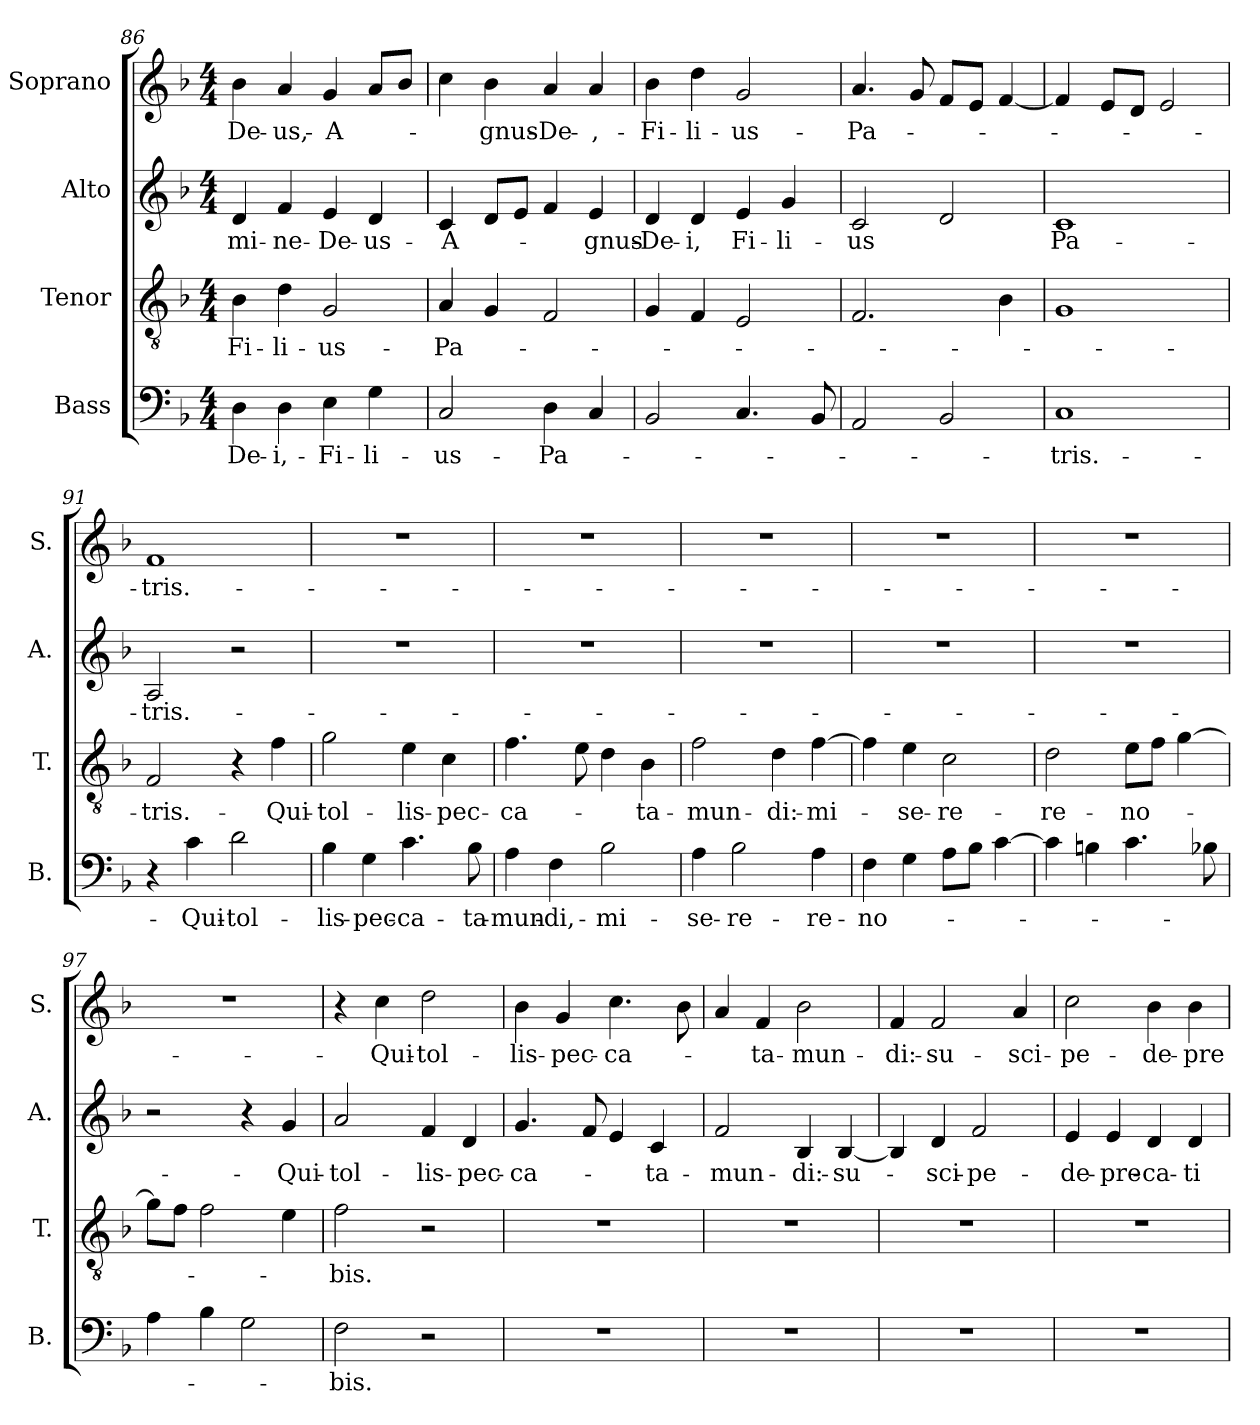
**kern	**text	**kern	**text	**kern	**text	**kern	**text
*part4	*part4	*part3	*part3	*part2	*part2	*part1	*part1
*staff4	*staff4	*staff3	*staff3	*staff2	*staff2	*staff1	*staff1
*I"Bass	*	*I"Tenor	*	*I"Alto	*	*I"Soprano	*
*I'B.	*	*I'T.	*	*I'A.	*	*I'S.	*
!!LO:LB:g=z
*clefF4	*	*clefGv2	*	*clefG2	*	*clefG2	*
*	*	*ITrd7c12	*	*	*	*	*
*k[b-]	*	*k[b-]	*	*k[b-]	*	*k[b-]	*
*F:	*	*F:	*	*F:	*	*F:	*
*M4/4	*	*M4/4	*	*M4/4	*	*M4/4	*
=86	=86	=86	=86	=86	=86	=86	=86
!	!LO:LY:b	!	!LO:LY:b	!	!LO:LY:b	!	!LO:LY:b
4D\	-De-	4BB-\	-Fi-	4d/	-mi-	4b-\	-De-
!	!LO:LY:b	!	!LO:LY:b	!	!LO:LY:b	!	!LO:LY:b
4D\	-i,-	4D\	-li-	4f/	-ne-	4a/	-us,-
!	!LO:LY:b	!	!LO:LY:b	!	!LO:LY:b	!	!LO:LY:b
4E\	-Fi-	2GG/	-us-	4e/	-De-	4g/	-A-
!	!LO:LY:b	!	!	!	!LO:LY:b	!	!
4G\	-li-	.	.	4d/	-us-	8a/L	.
.	.	.	.	.	.	8b-/J	.
=87	=87	=87	=87	=87	=87	=87	=87
!	!LO:LY:b	!	!LO:LY:b	!	!LO:LY:b	!	!
2C/	-us-	4AA/	-Pa-	4c/	-A-	4cc\	.
!	!	!	!	!	!	!	!LO:LY:b
.	.	4GG/	.	8d/L	.	4b-\	-gnus-
.	.	.	.	8e/J	.	.	.
!	!LO:LY:b	!	!	!	!	!	!LO:LY:b
4D\	-Pa-	2FF/	.	4f/	.	4a/	-De-
!	!	!	!	!	!LO:LY:b	!	!LO:LY:b
4C/	.	.	.	4e/	-gnus-	4a/	-,-
=88	=88	=88	=88	=88	=88	=88	=88
!	!	!	!	!	!LO:LY:b	!	!LO:LY:b
2BB-/	.	4GG/	.	4d/	-De-	4b-\	-Fi-
!	!	!	!	!	!LO:LY:b	!	!LO:LY:b
.	.	4FF/	.	4d/	-i,	4dd\	-li-
!	!	!	!	!	!LO:LY:b	!	!LO:LY:b
4.C/	.	2EE/	.	4e/	Fi-	2g/	-us-
!	!	!	!	!	!LO:LY:b	!	!
.	.	.	.	4g/	-li-	.	.
8BB-/	.	.	.	.	.	.	.
=89	=89	=89	=89	=89	=89	=89	=89
!	!	!	!	!	!LO:LY:b	!	!LO:LY:b
2AA/	.	2.FF/	.	2c/	-us	4.a/	-Pa-
.	.	.	.	.	.	8g/	.
2BB-/	.	.	.	2d/	.	8f/L	.
.	.	.	.	.	.	8e/J	.
.	.	4BB-\	.	.	.	[4f/	.
=90	=90	=90	=90	=90	=90	=90	=90
!	!LO:LY:b	!	!	!	!LO:LY:b	!	!
1C	-tris.-	1GG	.	1c	Pa-	4f/]	.
.	.	.	.	.	.	8e/L	.
.	.	.	.	.	.	8d/J	.
.	.	.	.	.	.	2e/	.
=91	=91	=91	=91	=91	=91	=91	=91
!	!	!	!LO:LY:b	!	!LO:LY:b	!	!LO:LY:b
4r	.	2FF/	-tris.-	2A/	-tris.-	1f	-tris.-
!	!LO:LY:b	!	!	!	!	!	!
4c\	-Qui-	.	.	.	.	.	.
!	!LO:LY:b	!	!	!	!	!	!
2d\	-tol-	4r	.	2r	.	.	.
!	!	!	!LO:LY:b	!	!	!	!
.	.	4F\	-Qui-	.	.	.	.
!!LO:PB:g=z
=92	=92	=92	=92	=92	=92	=92	=92
!	!LO:LY:b	!	!LO:LY:b	!	!	!	!
4B-\	-lis-	2G\	-tol-	1r	.	1r	.
!	!LO:LY:b	!	!	!	!	!	!
4G\	-pec-	.	.	.	.	.	.
!	!LO:LY:b	!	!LO:LY:b	!	!	!	!
4.c\	-ca-	4E\	-lis-	.	.	.	.
!	!	!	!LO:LY:b	!	!	!	!
.	.	4C\	-pec-	.	.	.	.
!	!LO:LY:b	!	!	!	!	!	!
8B-\	-ta-	.	.	.	.	.	.
=93	=93	=93	=93	=93	=93	=93	=93
!	!LO:LY:b	!	!LO:LY:b	!	!	!	!
4A\	-mun-	4.F\	-ca-	1r	.	1r	.
!	!LO:LY:b	!	!	!	!	!	!
4F\	-di,-	.	.	.	.	.	.
.	.	8E\	.	.	.	.	.
!	!LO:LY:b	!	!	!	!	!	!
2B-\	-mi-	4D\	.	.	.	.	.
!	!	!	!LO:LY:b	!	!	!	!
.	.	4BB-\	-ta-	.	.	.	.
=94	=94	=94	=94	=94	=94	=94	=94
!	!LO:LY:b	!	!LO:LY:b	!	!	!	!
4A\	-se-	2F\	-mun-	1r	.	1r	.
!	!LO:LY:b	!	!	!	!	!	!
2B-\	-re-	.	.	.	.	.	.
!	!	!	!LO:LY:b	!	!	!	!
.	.	4D\	-di:-	.	.	.	.
!	!LO:LY:b	!	!LO:LY:b	!	!	!	!
4A\	-re-	[4F\	-mi-	.	.	.	.
=95	=95	=95	=95	=95	=95	=95	=95
!	!LO:LY:b	!	!	!	!	!	!
4F\	-no-	4F\]	.	1r	.	1r	.
!	!	!	!LO:LY:b	!	!	!	!
4G\	.	4E\	-se-	.	.	.	.
!	!	!	!LO:LY:b	!	!	!	!
8A\L	.	2C\	-re-	.	.	.	.
8B-\J	.	.	.	.	.	.	.
[4c\	.	.	.	.	.	.	.
=96	=96	=96	=96	=96	=96	=96	=96
!	!	!	!LO:LY:b	!	!	!	!
4c\]	.	2D\	-re-	1r	.	1r	.
4Bn\	.	.	.	.	.	.	.
!	!	!	!LO:LY:b	!	!	!	!
4.c\	.	8E\L	-no-	.	.	.	.
.	.	8F\J	.	.	.	.	.
.	.	[4G\	.	.	.	.	.
8B-X\	.	.	.	.	.	.	.
=97	=97	=97	=97	=97	=97	=97	=97
4A\	.	8G\L]	.	2r	.	1r	.
.	.	8F\J	.	.	.	.	.
4B-\	.	2F\	.	.	.	.	.
2G\	.	.	.	4r	.	.	.
!	!	!	!	!	!LO:LY:b	!	!
.	.	4E\	.	4g/	-Qui-	.	.
!!LO:LB:g=z
=98	=98	=98	=98	=98	=98	=98	=98
!	!LO:LY:b	!	!LO:LY:b	!	!LO:LY:b	!	!
2F\	-bis.-	2F\	-bis.-	2a/	-tol-	4r	.
!	!	!	!	!	!	!	!LO:LY:b
.	.	.	.	.	.	4cc\	-Qui-
!	!	!	!	!	!LO:LY:b	!	!LO:LY:b
2r	.	2r	.	4f/	-lis-	2dd\	-tol-
!	!	!	!	!	!LO:LY:b	!	!
.	.	.	.	4d/	-pec-	.	.
=99	=99	=99	=99	=99	=99	=99	=99
!	!	!	!	!	!LO:LY:b	!	!LO:LY:b
1r	.	1r	.	4.g/	-ca-	4b-\	-lis-
!	!	!	!	!	!	!	!LO:LY:b
.	.	.	.	.	.	4g/	-pec-
.	.	.	.	8f/	.	.	.
!	!	!	!	!	!	!	!LO:LY:b
.	.	.	.	4e/	.	4.cc\	-ca-
!	!	!	!	!	!LO:LY:b	!	!
.	.	.	.	4c/	-ta-	.	.
.	.	.	.	.	.	8b-\	.
=100	=100	=100	=100	=100	=100	=100	=100
!	!	!	!	!	!LO:LY:b	!	!
1r	.	1r	.	2f/	-mun-	4a/	.
!	!	!	!	!	!	!	!LO:LY:b
.	.	.	.	.	.	4f/	-ta-
!	!	!	!	!	!LO:LY:b	!	!LO:LY:b
.	.	.	.	4B-/	-di:-	2b-\	-mun-
!	!	!	!	!	!LO:LY:b	!	!
.	.	.	.	[4B-/	-su-	.	.
=101	=101	=101	=101	=101	=101	=101	=101
!	!	!	!	!	!	!	!LO:LY:b
1r	.	1r	.	4B-/]	.	4f/	-di:-
!	!	!	!	!	!LO:LY:b	!	!LO:LY:b
.	.	.	.	4d/	-sci-	2f/	-su-
!	!	!	!	!	!LO:LY:b	!	!
.	.	.	.	2f/	-pe-	.	.
!	!	!	!	!	!	!	!LO:LY:b
.	.	.	.	.	.	4a/	-sci-
=102	=102	=102	=102	=102	=102	=102	=102
!	!	!	!	!	!LO:LY:b	!	!LO:LY:b
1r	.	1r	.	4e/	-de-	2cc\	-pe-
!	!	!	!	!	!LO:LY:b	!	!
.	.	.	.	4e/	-pre-	.	.
!	!	!	!	!	!LO:LY:b	!	!LO:LY:b
.	.	.	.	4d/	-ca-	4b-\	-de-
!	!	!	!	!	!LO:LY:b	!	!LO:LY:b
.	.	.	.	4d/	-ti-	4b-\	-pre-
=	=	=	=	=	=	=	=
*-	*-	*-	*-	*-	*-	*-	*-
